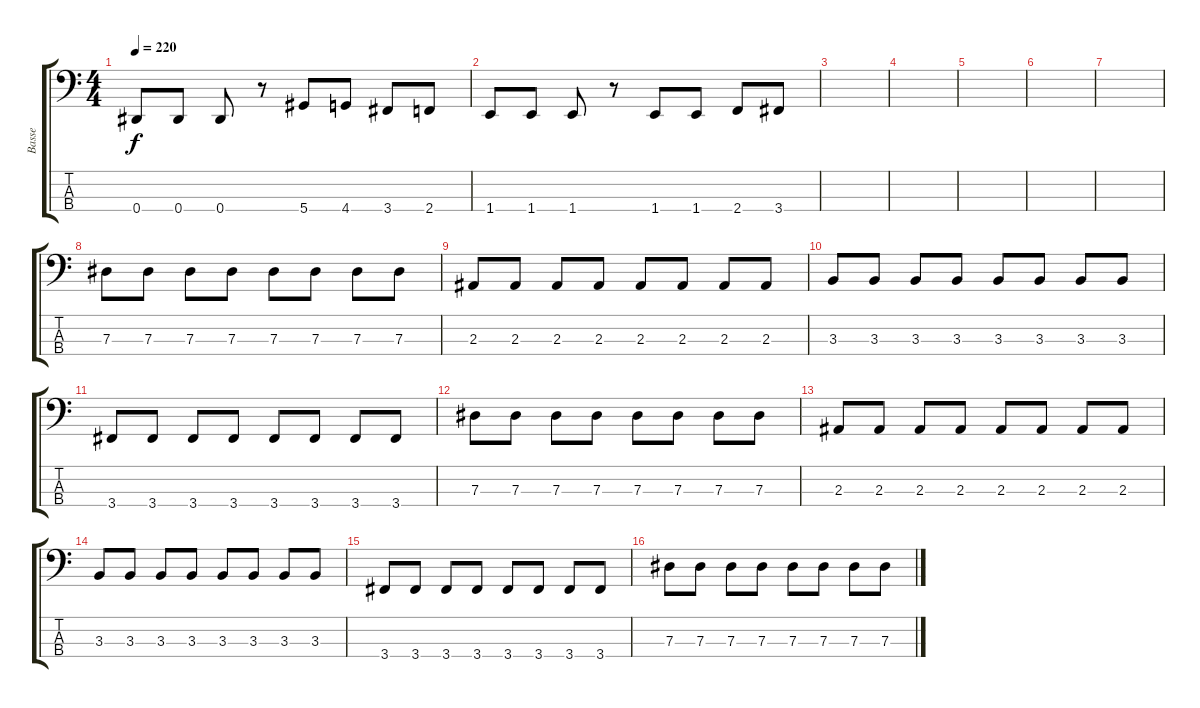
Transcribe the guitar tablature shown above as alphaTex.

\track ("Basse" "Basse") {instrument electricbassfinger}
\staff {score tabs}
\tuning (Gb2 Db2 Ab1 Eb1) {hide}
\ts (4 4)
\tempo 220
\clef f4
\ks c
0.4.8{dy f} 0.4.8 0.4.8 r.8 5.4.8 4.4.8 3.4.8 2.4.8 |
1.4.8 1.4.8 1.4.8 r.8 1.4.8 1.4.8 2.4.8 3.4.8 |
|
|
|
|
|
7.3.8 7.3.8 7.3.8 7.3.8 7.3.8 7.3.8 7.3.8 7.3.8 |
2.3.8 2.3.8 2.3.8 2.3.8 2.3.8 2.3.8 2.3.8 2.3.8 |
3.3.8 3.3.8 3.3.8 3.3.8 3.3.8 3.3.8 3.3.8 3.3.8 |
3.4.8 3.4.8 3.4.8 3.4.8 3.4.8 3.4.8 3.4.8 3.4.8 |
7.3.8 7.3.8 7.3.8 7.3.8 7.3.8 7.3.8 7.3.8 7.3.8 |
2.3.8 2.3.8 2.3.8 2.3.8 2.3.8 2.3.8 2.3.8 2.3.8 |
3.3.8 3.3.8 3.3.8 3.3.8 3.3.8 3.3.8 3.3.8 3.3.8 |
3.4.8 3.4.8 3.4.8 3.4.8 3.4.8 3.4.8 3.4.8 3.4.8 |
7.3.8 7.3.8 7.3.8 7.3.8 7.3.8 7.3.8 7.3.8 7.3.8
